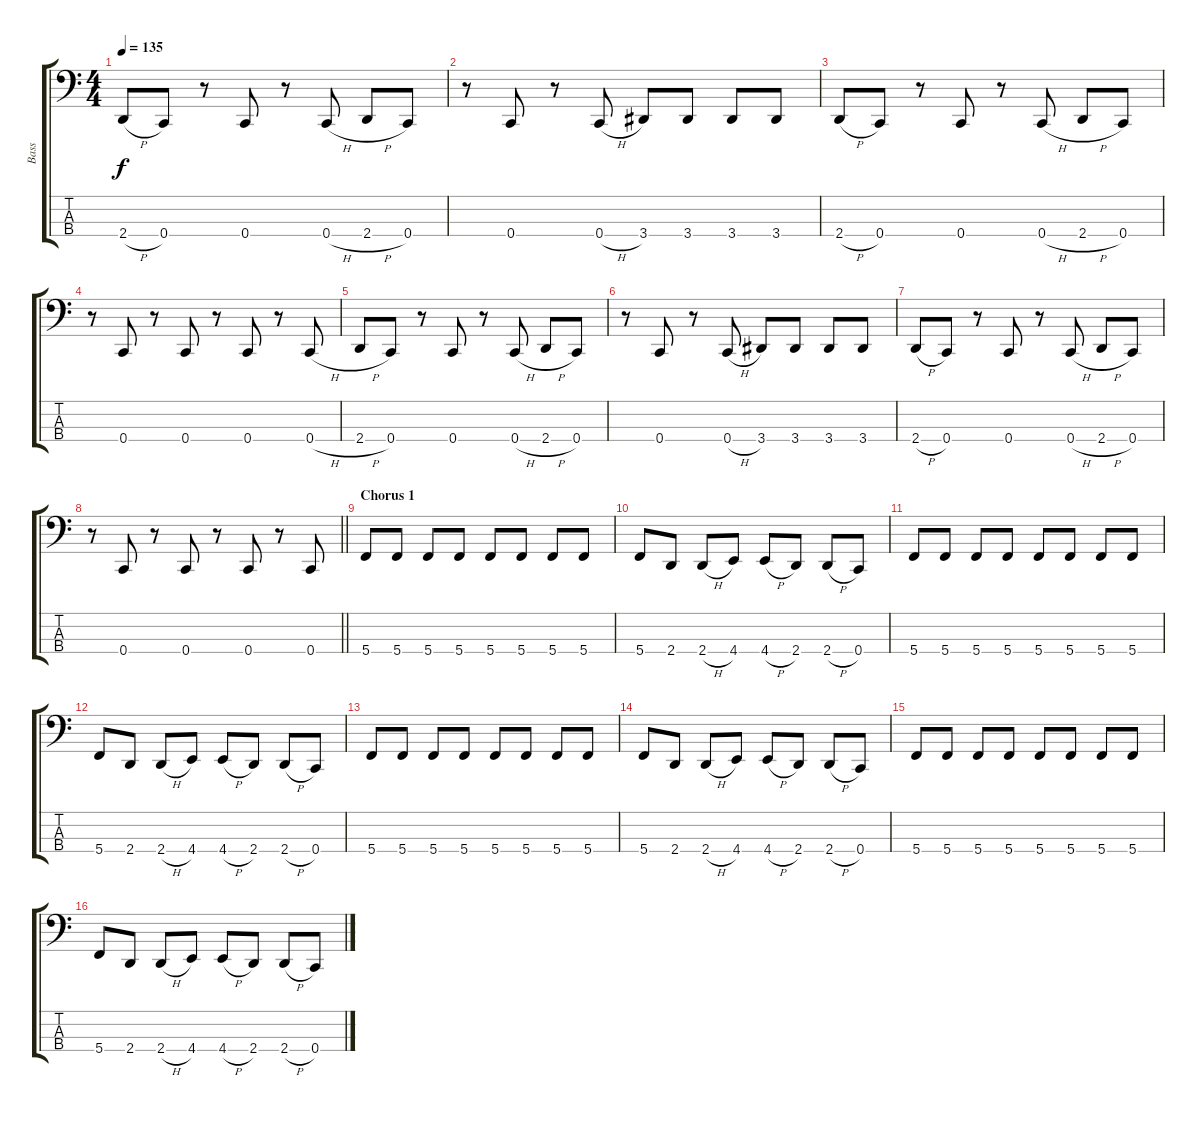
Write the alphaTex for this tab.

\track ("Bass" "Bass") {instrument electricbassfinger}
\staff {score tabs}
\tuning (F2 C2 G1 C1) {hide}
\ts (4 4)
\tempo 135
\clef f4
\ks c
2.4{h}.8{dy f} 0.4.8 r.8 0.4.8 r.8 0.4{h}.8 2.4{h}.8 0.4.8 |
r.8 0.4.8 r.8 0.4{h}.8 3.4.8 3.4.8 3.4.8 3.4.8 |
2.4{h}.8 0.4.8 r.8 0.4.8 r.8 0.4{h}.8 2.4{h}.8 0.4.8 |
r.8 0.4.8 r.8 0.4.8 r.8 0.4.8 r.8 0.4{h}.8 |
2.4{h}.8 0.4.8 r.8 0.4.8 r.8 0.4{h}.8 2.4{h}.8 0.4.8 |
r.8 0.4.8 r.8 0.4{h}.8 3.4.8 3.4.8 3.4.8 3.4.8 |
2.4{h}.8 0.4.8 r.8 0.4.8 r.8 0.4{h}.8 2.4{h}.8 0.4.8 |
\barLineRight lightlight
r.8 0.4.8 r.8 0.4.8 r.8 0.4.8 r.8 0.4.8 |
\section ("" "Chorus 1")
5.4.8 5.4.8 5.4.8 5.4.8 5.4.8 5.4.8 5.4.8 5.4.8 |
5.4.8 2.4.8 2.4{h}.8 4.4.8 4.4{h}.8 2.4.8 2.4{h}.8 0.4.8 |
5.4.8 5.4.8 5.4.8 5.4.8 5.4.8 5.4.8 5.4.8 5.4.8 |
5.4.8 2.4.8 2.4{h}.8 4.4.8 4.4{h}.8 2.4.8 2.4{h}.8 0.4.8 |
5.4.8 5.4.8 5.4.8 5.4.8 5.4.8 5.4.8 5.4.8 5.4.8 |
5.4.8 2.4.8 2.4{h}.8 4.4.8 4.4{h}.8 2.4.8 2.4{h}.8 0.4.8 |
5.4.8 5.4.8 5.4.8 5.4.8 5.4.8 5.4.8 5.4.8 5.4.8 |
5.4.8 2.4.8 2.4{h}.8 4.4.8 4.4{h}.8 2.4.8 2.4{h}.8 0.4.8
